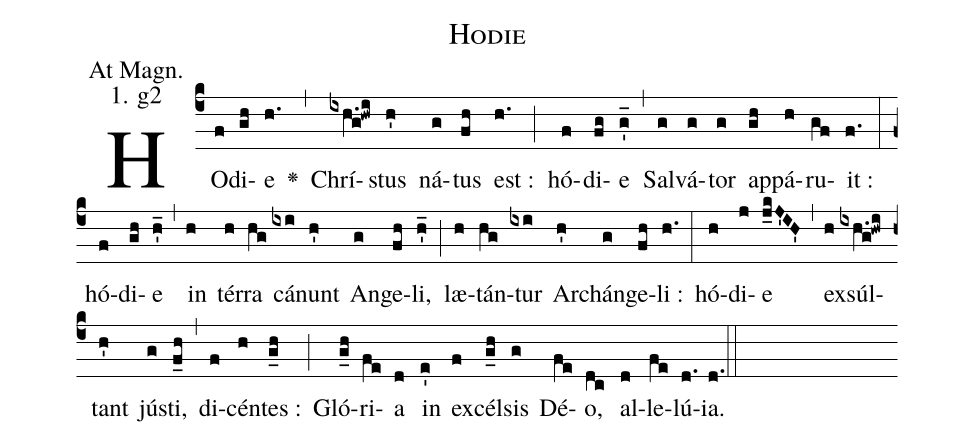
name: Hodie;
office-part: Magnificat Antiphon;
mode: 1g2;
annotation: At Magn.;
annotation: 1. g2;
def-m1:}{\greseteolcustos{manual}{;
def-m2:\ifx\breakbeforeEuouae\undefined\else;
def-m3:\fi}\ifx\noeuouae\undefined\def\noeuouae{F}\fi\if\noeuouae F{;
def-m4:}\fi;
%%
% The syntax in this part is called gabc. Please refer to http://home.gna.org/gregorio/gabc/#basis
(c4)HO(f)di(gh)e(h.) <v>\greheightstar</v>(,) Chrí(ixh.g!hwi)stus(h') ná(g)tus(fh) est :(h.) (;) hó(f)di(fg)e(g'_) (,)
Sal(g)vá(g)tor(g) ap(gh)pá(h)ru(gf)it :(f.) (:) hó(f)di(gh)e(h'_) (,)
in(h) tér(h)ra(hg) cá(ixi)nunt(h') An(g)ge(fh)li,(h'_) (;)
læ(h)tán(hg)tur(ixi) Ar(h')chán(g)ge(fh)li :(h.) (:)
hó(h)di(j)e(j_kJ'IH') (,) ex(h)súl(ixh.g!hwi)tant(h') jú(g)sti,(f_h) (,)
di(f)cén(h)tes :(g_h) (;) Gló(g_h)ri(fe)a(d) in(e') ex(f)cél(g_h)sis(g) Dé(fe)o,(dc) al(d)le(fe)lú(d.[em1])ia.(d.) (::[em2]z[em3])

E(h) u(h) o(g) u(f) a(g) e.(ghg.) (::[em4])
